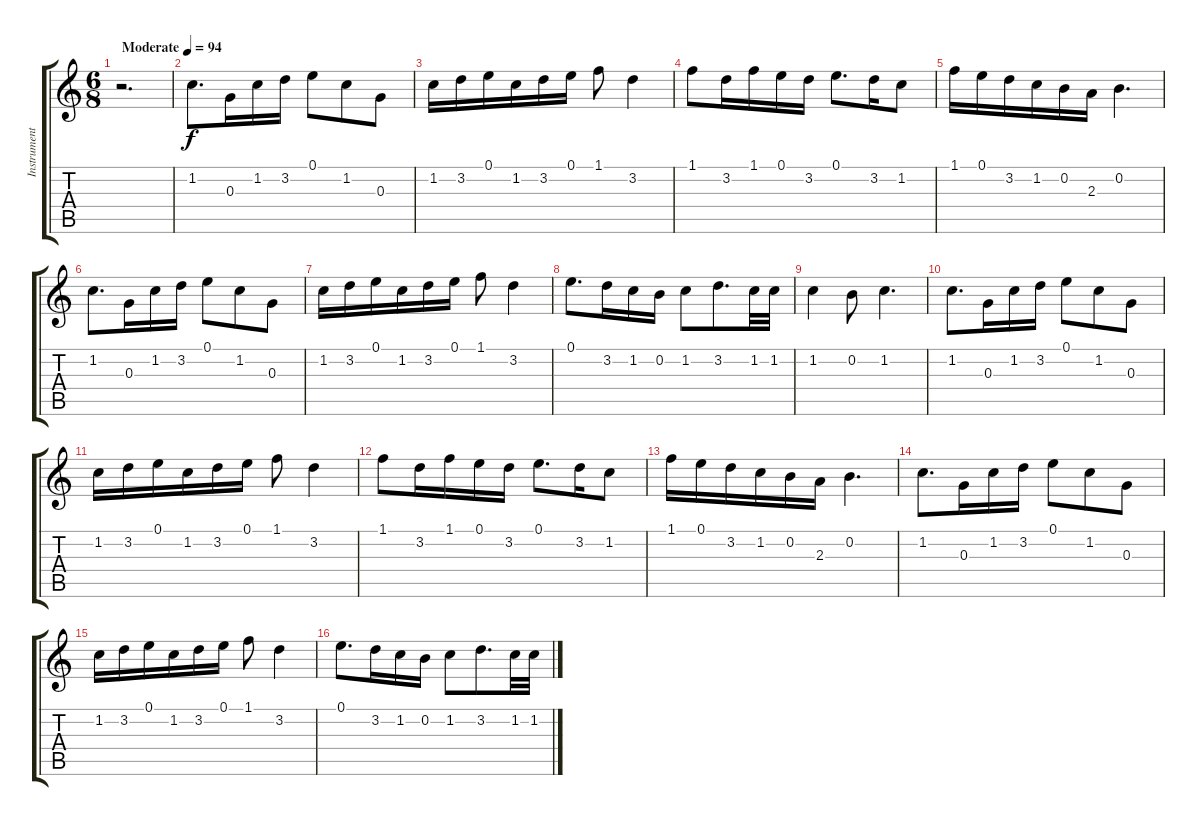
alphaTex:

\track ("Instrument 1 (MIDI Guitar)" "Instrument") {instrument acousticguitarnylon}
\staff {score tabs}
\tuning (E4 B3 G3 D3 A2 E2) {hide}
\ts (6 8)
\tempo (94 "Moderate")
\clef g2
\ks c
r.2{d dy f instrument acousticguitarnylon} |
1.2.8{d} 0.3.16 1.2.16 3.2.16 0.1.8 1.2.8 0.3.8 |
1.2.16 3.2.16 0.1.16 1.2.16 3.2.16 0.1.16 1.1.8 3.2.4 |
1.1.8 3.2.16 1.1.16 0.1.16 3.2.16 0.1.8{d} 3.2.16 1.2.8 |
1.1.16 0.1.16 3.2.16 1.2.16 0.2.16 2.3.16 0.2.4{d} |
1.2.8{d} 0.3.16 1.2.16 3.2.16 0.1.8 1.2.8 0.3.8 |
1.2.16 3.2.16 0.1.16 1.2.16 3.2.16 0.1.16 1.1.8 3.2.4 |
0.1.8{d} 3.2.16 1.2.16 0.2.16 1.2.8 3.2.8{d} 1.2.32 1.2.32 |
1.2.4 0.2.8 1.2.4{d} |
1.2.8{d} 0.3.16 1.2.16 3.2.16 0.1.8 1.2.8 0.3.8 |
1.2.16 3.2.16 0.1.16 1.2.16 3.2.16 0.1.16 1.1.8 3.2.4 |
1.1.8 3.2.16 1.1.16 0.1.16 3.2.16 0.1.8{d} 3.2.16 1.2.8 |
1.1.16 0.1.16 3.2.16 1.2.16 0.2.16 2.3.16 0.2.4{d} |
1.2.8{d} 0.3.16 1.2.16 3.2.16 0.1.8 1.2.8 0.3.8 |
1.2.16 3.2.16 0.1.16 1.2.16 3.2.16 0.1.16 1.1.8 3.2.4 |
0.1.8{d} 3.2.16 1.2.16 0.2.16 1.2.8 3.2.8{d} 1.2.32 1.2.32
